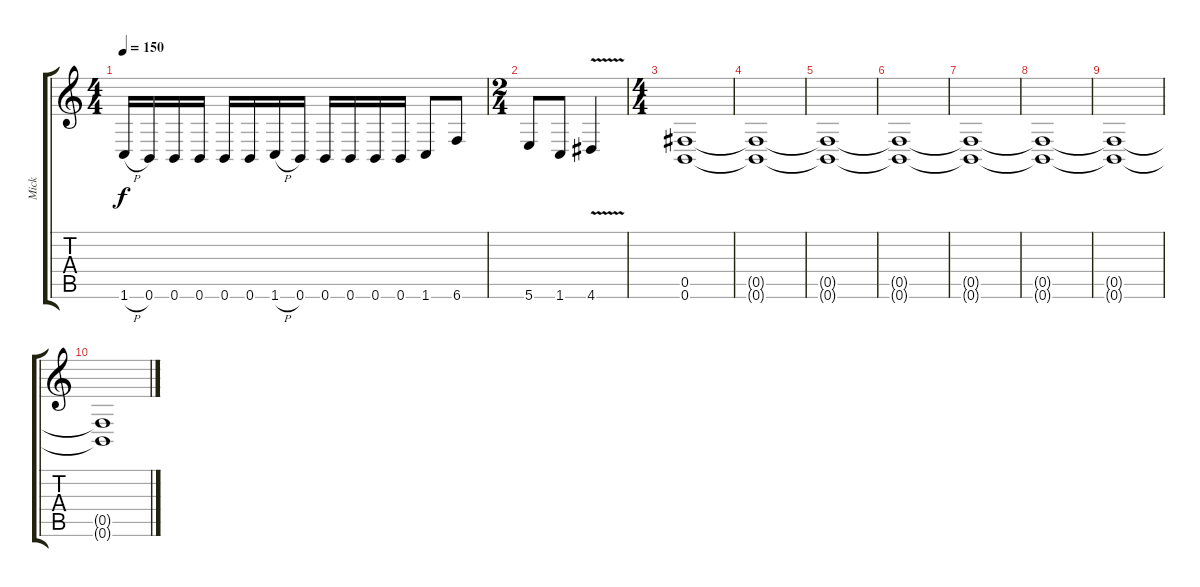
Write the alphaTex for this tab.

\track ("Mick" "Mick") {instrument distortionguitar}
\staff {score tabs}
\tuning (Db4 Ab3 E3 B2 Gb2 B1) {hide}
\ts (4 4)
\tempo 150
\clef g2
\ks c
1.6{h}.16{dy f} 0.6.16 0.6.16 0.6.16 0.6.16 0.6.16 1.6{h}.16 0.6.16 0.6.16 0.6.16 0.6.16 0.6.16 1.6.8 6.6.8 |
\ts (2 4)
5.6.8 1.6.8 4.6{v}.4 |
\ts (4 4)
(0.5 0.6).1 |
(0.5{t} 0.6{t}).1 |
(0.5{t} 0.6{t}).1 |
(0.5{t} 0.6{t}).1 |
(0.5{t} 0.6{t}).1 |
(0.5{t} 0.6{t}).1{volume 0} |
(0.5{t} 0.6{t}).1 |
(0.5{t} 0.6{t}).1
